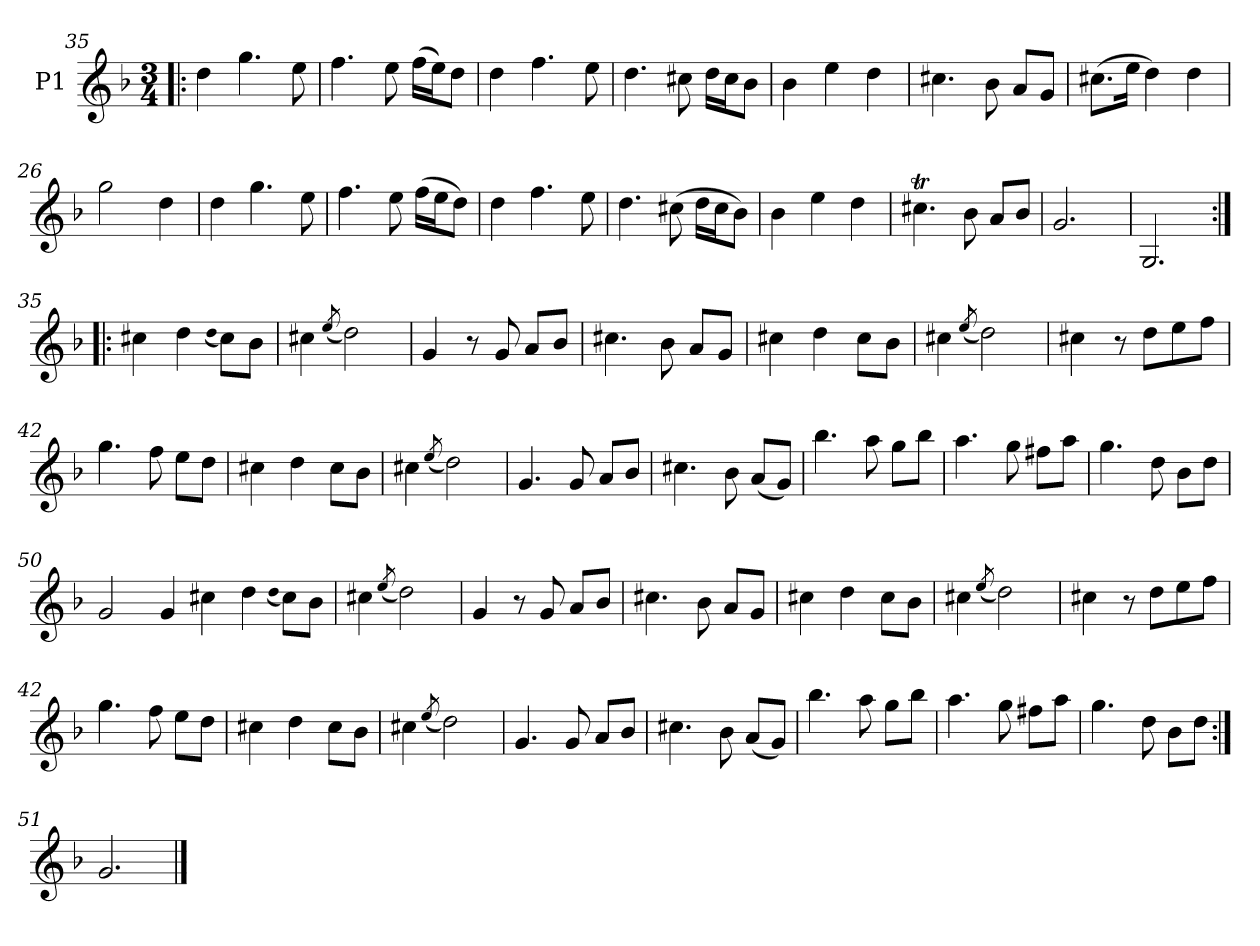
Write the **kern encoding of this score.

**kern
*part1
*staff1
*I"P1
*clefG2
*k[b-]
*G:dor
*M3/4
=35!|:
4dd
4.gg
8ee
=20
4.ff
8ee
(16ffLL
16eeJ)
8ddJ
=21
4dd
4.ff
8ee
=22
4.dd
8cc#X
16ddLL
16cc#J
8b-J
=23
4b-
4ee
4dd
=24
4.cc#X
8b-
8aL
8gJ
=25
(8.cc#XL
16eeJk
4dd)
4dd
=26
2gg
4dd
=27
4dd
4.gg
8ee
=28
4.ff
8ee
(16ffLL
16eeJ
8ddJ)
=29
4dd
4.ff
8ee
=30
4.dd
(8cc#X
16ddLL
16cc#J
8b-J)
=31
4b-
4ee
4dd
=32
4.cc#Xt
8b-
8aL
8b-J
=33
2.g
=34
2.G
=35:|!|:
4cc#X
4dd
(qdd
8cc#L)
8b-J
=36
4cc#X
(8qee/
2dd)
=37
4g
8r
8g
8aL
8b-J
=38
4.cc#X
8b-
8aL
8gJ
=39
4cc#X
4dd
8cc#L
8b-J
=40
4cc#X
(8qee/
2dd)
=41
4cc#X
8r
8ddL
8ee
8ffJ
=42
4.gg
8ff
8eeL
8ddJ
=43
4cc#X
4dd
8cc#L
8b-J
=44
4cc#X
(8qee/
2dd)
=45
4.g
8g
8aL
8b-J
=46
4.cc#X
8b-
(8aL
8gJ)
=47
4.bb-
8aa
8ggL
8bb-J
=48
4.aa
8gg
8ff#XL
8aaJ
=49
4.gg
8dd
8b-L
8ddJ
=50
2g
4g
4cc#X
4dd
(qdd
8cc#L)
8b-J
=36
4cc#X
(8qee/
2dd)
=37
4g
8r
8g
8aL
8b-J
=38
4.cc#X
8b-
8aL
8gJ
=39
4cc#X
4dd
8cc#L
8b-J
=40
4cc#X
(8qee/
2dd)
=41
4cc#X
8r
8ddL
8ee
8ffJ
=42
4.gg
8ff
8eeL
8ddJ
=43
4cc#X
4dd
8cc#L
8b-J
=44
4cc#X
(8qee/
2dd)
=45
4.g
8g
8aL
8b-J
=46
4.cc#X
8b-
(8aL
8gJ)
=47
4.bb-
8aa
8ggL
8bb-J
=48
4.aa
8gg
8ff#XL
8aaJ
=49
4.gg
8dd
8b-L
8ddJ
=51:|!
2.g
==
*-
